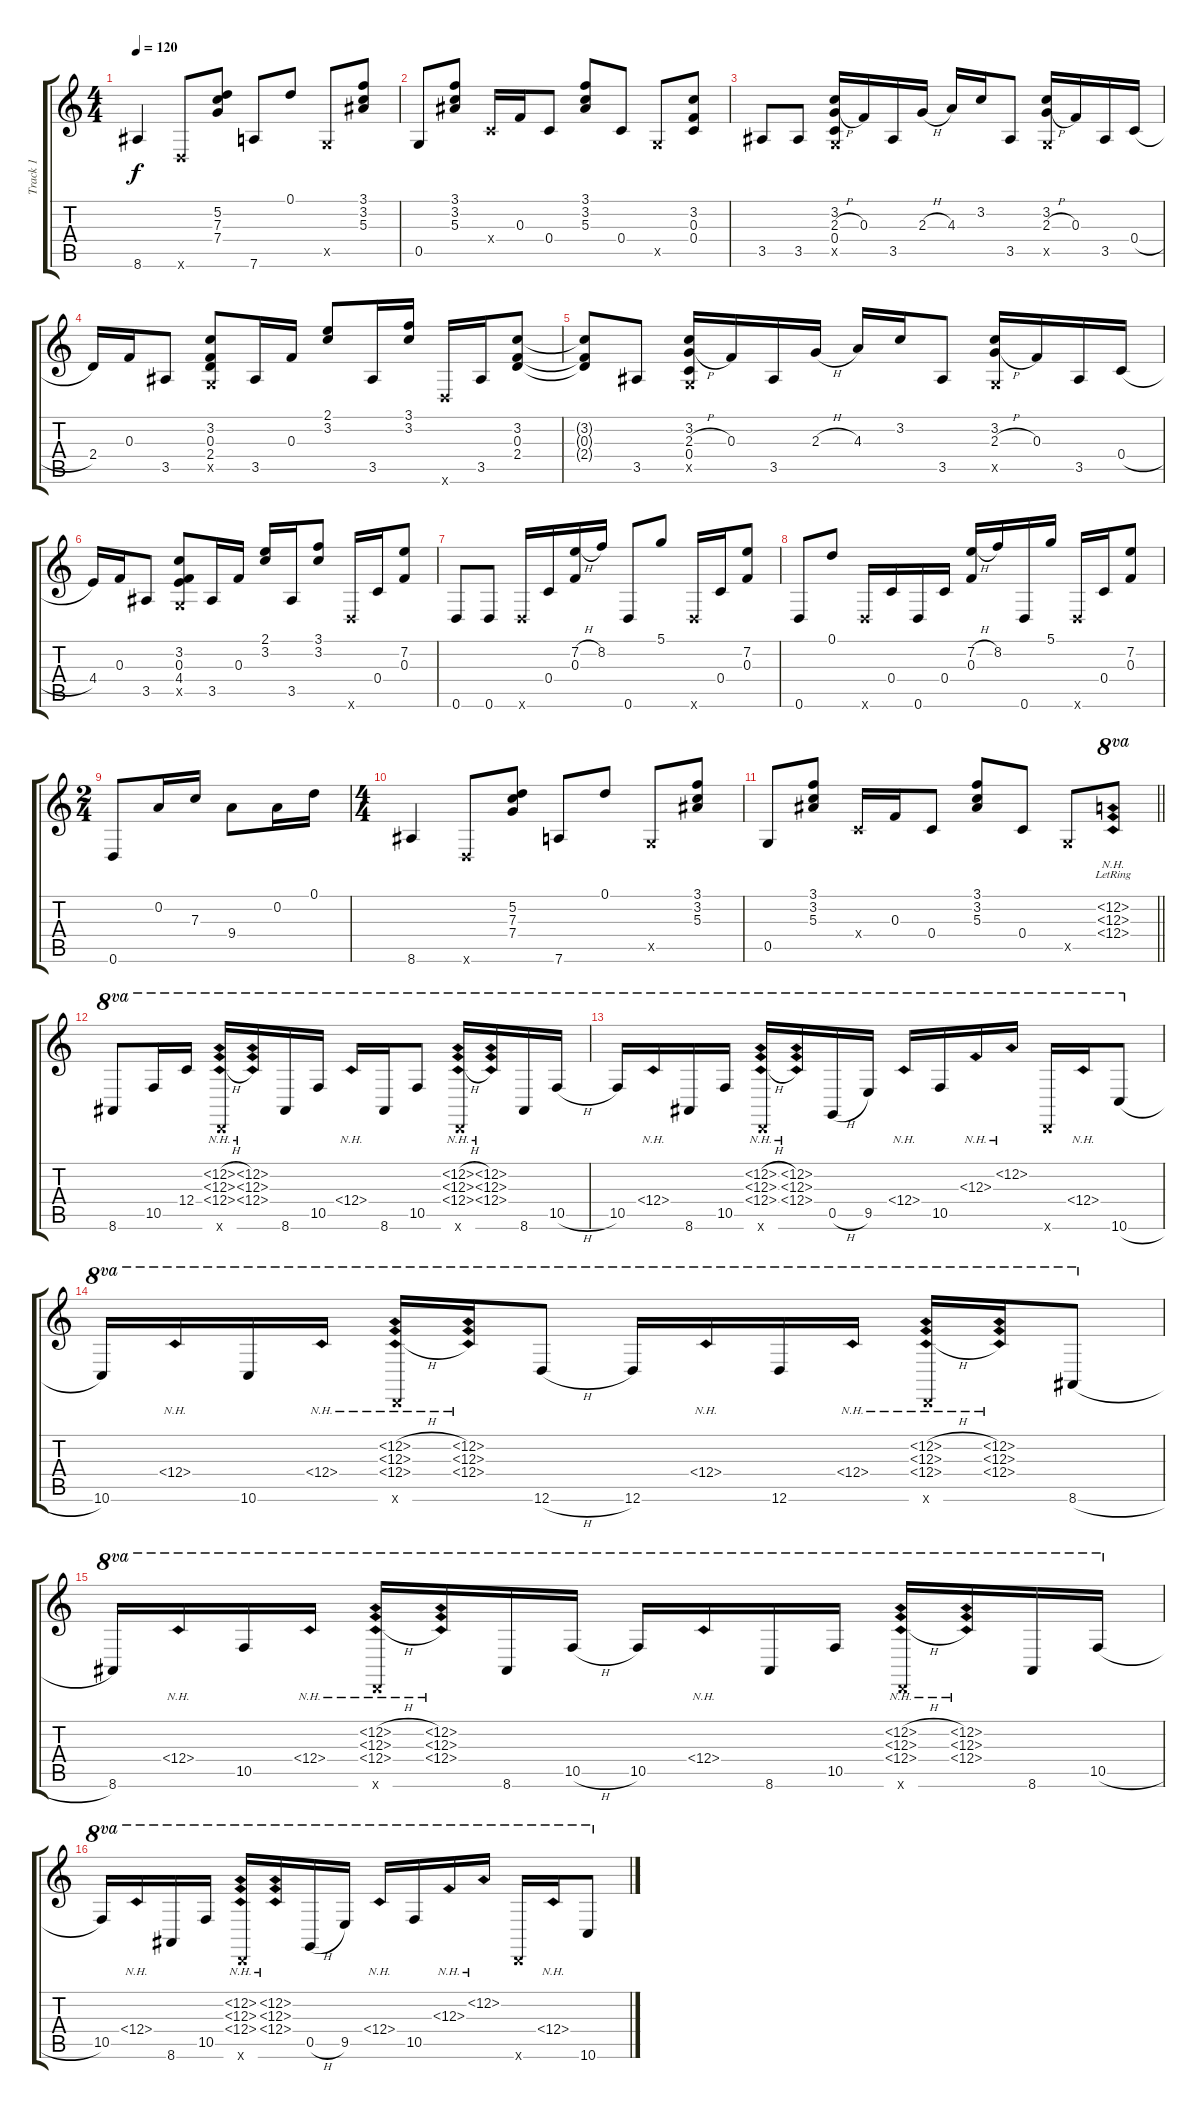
\track ("Track 1" "Track 1") {instrument acousticguitarsteel}
\staff {score tabs}
\tuning (D4 A3 F3 C3 G2 D2) {hide}
\ts (4 4)
\tempo 120
\clef g2
\ks c
8.6.4{dy f} 0.6{x}.8 (5.2 7.3 7.4).8 7.6.8 0.1.8 0.5{x}.8 (3.1 3.2 5.3).8 |
0.5.8 (3.1 3.2 5.3).8 0.4{x}.16 0.3.16 0.4.8 (3.1 3.2 5.3).8 0.4.8 0.5{x}.8 (3.2 0.3 0.4).8 |
3.5.8 3.5.8 (3.2 2.3{h} 0.4 0.5{x}).16 0.3.16 3.5.16 2.3{h}.16 4.3.16 3.2.16 3.5.8 (3.2 2.3{h} 0.5{x}).16 0.3.16 3.5.16 0.4{h}.16 |
2.4.16 0.3.16 3.5.8 (3.2 0.3 2.4 0.5{x}).8 3.5.16 0.3.16 (2.1 3.2).8 3.5.16 (3.1 3.2).16 0.6{x}.16 3.5.16 (3.2 0.3 2.4).8 |
(3.2{t} 0.3{t} 2.4{t}).8 3.5.8 (3.2 2.3{h} 0.4 0.5{x}).16 0.3.16 3.5.16 2.3{h}.16 4.3.16 3.2.16 3.5.8 (3.2 2.3{h} 0.5{x}).16 0.3.16 3.5.16 0.4{h}.16 |
4.4.16 0.3.16 3.5.8 (3.2 0.3 4.4 0.5{x}).8 3.5.16 0.3.16 (2.1 3.2).16 3.5.16 (3.1 3.2).8 0.6{x}.16 0.4.16 (7.2 0.3).8 |
0.6.8 0.6.8 0.6{x}.16 0.4.16 (7.2{h} 0.3).16 8.2.16 0.6.8 5.1.8 0.6{x}.16 0.4.16 (7.2 0.3).8 |
0.6.8 0.1.8 0.6{x}.16 0.4.16 0.6.16 0.4.16 (7.2{h} 0.3).16 8.2.16 0.6.16 5.1.16 0.6{x}.16 0.4.16 (7.2 0.3).8 |
\ts (2 4)
0.6.8 0.2.16 7.3.16 9.4.8 0.2.16 0.1.16 |
\ts (4 4)
8.6.4 0.6{x}.8 (5.2 7.3 7.4).8 7.6.8 0.1.8 0.5{x}.8 (3.1 3.2 5.3).8 |
\barLineRight lightlight
0.5.8 (3.1 3.2 5.3).8 0.4{x}.16 0.3.16 0.4.8 (3.1 3.2 5.3).8 0.4.8 0.5{x}.8 (12.2{nh} 12.3{nh lr} 12.4{nh}).8{ot 8va} |
8.6.8{ot 8va} 10.5.16{ot 8va} 12.4.16{ot 8va} (12.2{nh h} 12.3{nh h} 12.4{nh h} 0.6{x}).16{ot 8va} (12.2{nh} 12.3{nh} 12.4{nh}).16{ot 8va} 8.6.16{ot 8va} 10.5.16{ot 8va} 12.4{nh}.16{ot 8va} 8.6.16{ot 8va} 10.5.8{ot 8va} (12.2{nh h} 12.3{nh h} 12.4{nh h} 0.6{x}).16{ot 8va} (12.2{nh} 12.3{nh} 12.4{nh}).16{ot 8va} 8.6.16{ot 8va} 10.5{h}.16{ot 8va} |
10.5.16{ot 8va} 12.4{nh}.16{ot 8va} 8.6.16{ot 8va} 10.5.16{ot 8va} (12.2{nh h} 12.3{nh h} 12.4{nh h} 0.6{x}).16{ot 8va} (12.2{nh} 12.3{nh} 12.4{nh}).16{ot 8va} 0.5{h}.16{ot 8va} 9.5.16{ot 8va} 12.4{nh}.16{ot 8va} 10.5.16{ot 8va} 12.3{nh}.16{ot 8va} 12.2{nh}.16{ot 8va} 0.6{x}.16{ot 8va} 12.4{nh}.16{ot 8va} 10.6{h}.8{ot 8va} |
10.6.16{ot 8va} 12.4{nh}.16{ot 8va} 10.6.16{ot 8va} 12.4{nh}.16{ot 8va} (12.2{nh h} 12.3{nh h} 12.4{nh h} 0.6{x}).16{ot 8va} (12.2{nh} 12.3{nh} 12.4{nh}).16{ot 8va} 12.6{h}.8{ot 8va} 12.6.16{ot 8va} 12.4{nh}.16{ot 8va} 12.6.16{ot 8va} 12.4{nh}.16{ot 8va} (12.2{nh h} 12.3{nh h} 12.4{nh h} 0.6{x}).16{ot 8va} (12.2{nh} 12.3{nh} 12.4{nh}).16{ot 8va} 8.6{h}.8{ot 8va} |
8.6.16{ot 8va} 12.4{nh}.16{ot 8va} 10.5.16{ot 8va} 12.4{nh}.16{ot 8va} (12.2{nh h} 12.3{nh h} 12.4{nh h} 0.6{x}).16{ot 8va} (12.2{nh} 12.3{nh} 12.4{nh}).16{ot 8va} 8.6.16{ot 8va} 10.5{h}.16{ot 8va} 10.5.16{ot 8va} 12.4{nh}.16{ot 8va} 8.6.16{ot 8va} 10.5.16{ot 8va} (12.2{nh h} 12.3{nh h} 12.4{nh h} 0.6{x}).16{ot 8va} (12.2{nh} 12.3{nh} 12.4{nh}).16{ot 8va} 8.6.16{ot 8va} 10.5{h}.16{ot 8va} |
10.5.16{ot 8va} 12.4{nh}.16{ot 8va} 8.6.16{ot 8va} 10.5.16{ot 8va} (12.2{nh} 12.3{nh} 12.4{nh} 0.6{x}).16{ot 8va} (12.2{nh} 12.3{nh} 12.4{nh}).16{ot 8va} 0.5{h}.16{ot 8va} 9.5.16{ot 8va} 12.4{nh}.16{ot 8va} 10.5.16{ot 8va} 12.3{nh}.16{ot 8va} 12.2{nh}.16{ot 8va} 0.6{x}.16{ot 8va} 12.4{nh}.16{ot 8va} 10.6{h}.8{ot 8va}
